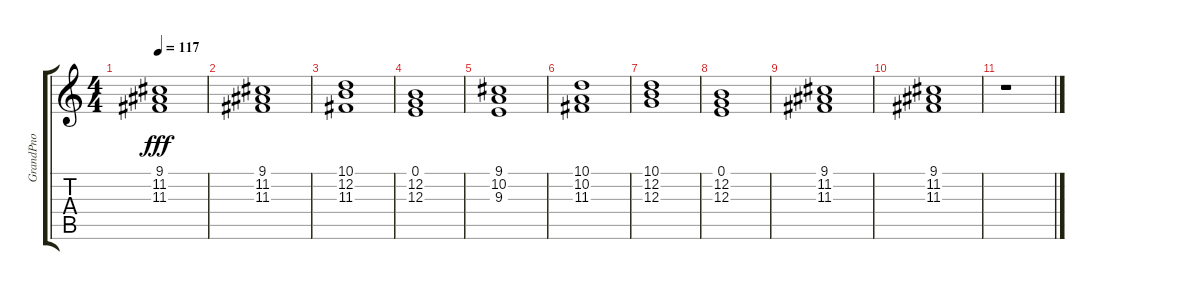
\track ("GrandPno" "GrandPno") {instrument acousticgrandpiano}
\staff {score tabs}
\tuning (E4 B3 G3 D3 A2 E2) {hide}
\ts (4 4)
\tempo 117
\clef g2
\ks c
(9.1 11.2 11.3).1{dy fff} |
(9.1 11.2 11.3).1 |
(10.1 12.2 11.3).1 |
(0.1 12.2 12.3).1 |
(9.1 10.2 9.3).1 |
(10.1 10.2 11.3).1 |
(10.1 12.2 12.3).1 |
(0.1 12.2 12.3).1 |
(9.1 11.2 11.3).1 |
(9.1 11.2 11.3).1 |
r.1
